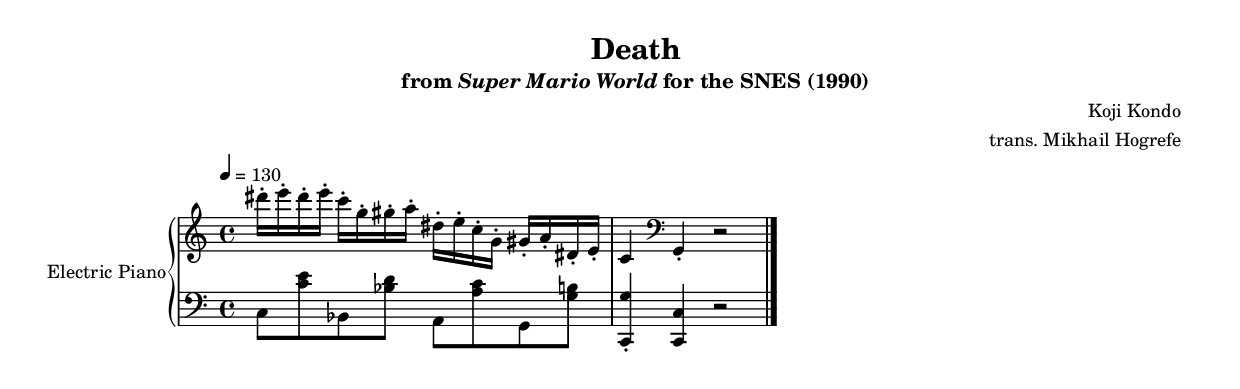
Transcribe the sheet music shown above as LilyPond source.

\version "2.24.3"
#(set-global-staff-size 16)

\paper {
  left-margin = 0.6\in
}

\book {
    \header {
        title = "Death"
        subtitle = \markup { "from" {\italic "Super Mario World"} "for the SNES (1990)" }
        composer = "Koji Kondo"
        arranger = "trans. Mikhail Hogrefe"
    }

    \score {
        {
            \new GrandStaff <<
                \set GrandStaff.instrumentName = "Electric Piano"
                \set GrandStaff.shortInstrumentName = "El. Pno."  
                \new Staff \relative c''' {                 
                        
\key c \major
\tempo 4 = 130
dis16-. e-. dis-. e-. c-. g-. gis-. a-. dis,-. e-. c-. g-. gis-. a-. dis,-. e-. |
c4 \clef bass g,-. r2 |
                }

                \new Staff \relative c {                 
\key c \major
\clef bass
c8 <c' e> bes, <bes' d> a, <a' c> g, <g' b> |
<c,, g''>4-. <c c'> r2 |
\bar "|."
                }
            >>
        }
        \midi {}
        \layout {
            \context {
                \Staff
                \RemoveEmptyStaves
            }
            \context {
                \DrumStaff
                \RemoveEmptyStaves
            }
        }
    }
}
